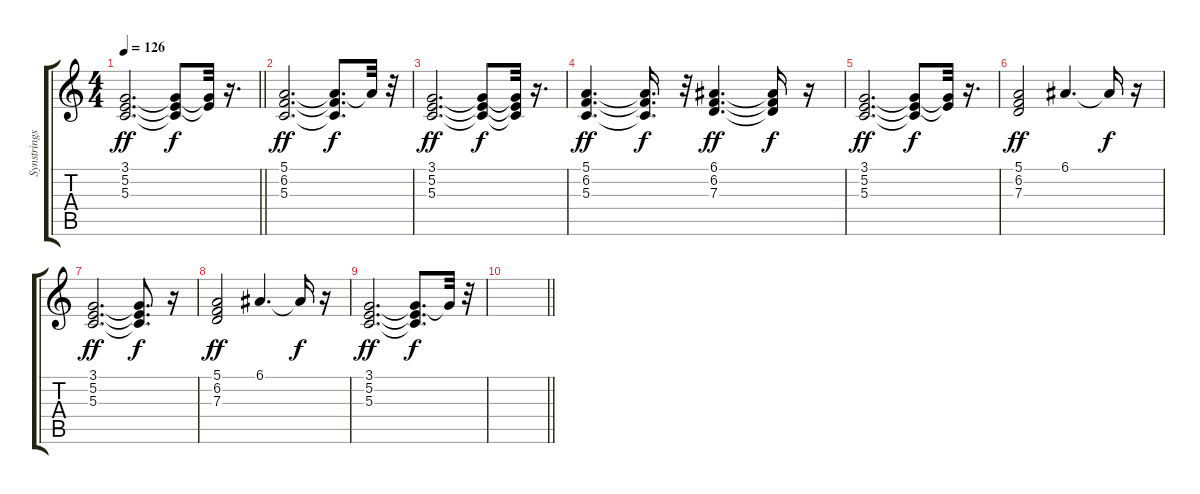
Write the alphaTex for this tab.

\track ("Synstrings          " "Synstrings") {instrument synthstrings2}
\staff {score tabs}
\tuning (E4 B3 G3 D3 A2 E2) {hide}
\ts (4 4)
\tempo 126
\clef g2
\barLineRight lightlight
\ks c
(3.1 5.2 5.3).2{d dy ff} (3.1{t} 5.2{t} 5.3{t}).8{dy f} (3.1{t} 5.2{t}).32 r.16{d} |
(5.1 6.2 5.3).2{d dy ff} (5.1{t} 6.2{t} 5.3{t}).8{d dy f} 5.1{t}.32 r.32 |
(3.1 5.2 5.3).2{d dy ff} (3.1{t} 5.2{t} 5.3{t}).8{dy f} (3.1{t} 5.2{t} 5.3{t}).32 r.16{d} |
(5.1 6.2 5.3).4{d dy ff} (5.1{t} 6.2{t} 5.3{t}).16{d dy f} r.32 (6.1 6.2 7.3).4{d dy ff} (6.1{t} 6.2{t} 7.3{t}).16{dy f} r.16 |
(3.1 5.2 5.3).2{d dy ff} (3.1{t} 5.2{t} 5.3{t}).8{dy f} (3.1{t} 5.2{t}).32 r.16{d} |
(5.1 6.2 7.3).2{dy ff} 6.1.4{d} 6.1{t}.16{dy f} r.16 |
(3.1 5.2 5.3).2{d dy ff} (3.1{t} 5.2{t} 5.3{t}).8{d dy f} r.16 |
(5.1 6.2 7.3).2{dy ff} 6.1.4{d} 6.1{t}.16{dy f} r.16 |
(3.1 5.2 5.3).2{d dy ff} (3.1{t} 5.2{t} 5.3{t}).8{d dy f} 3.1{t}.32 r.32 |
\barLineRight lightlight
